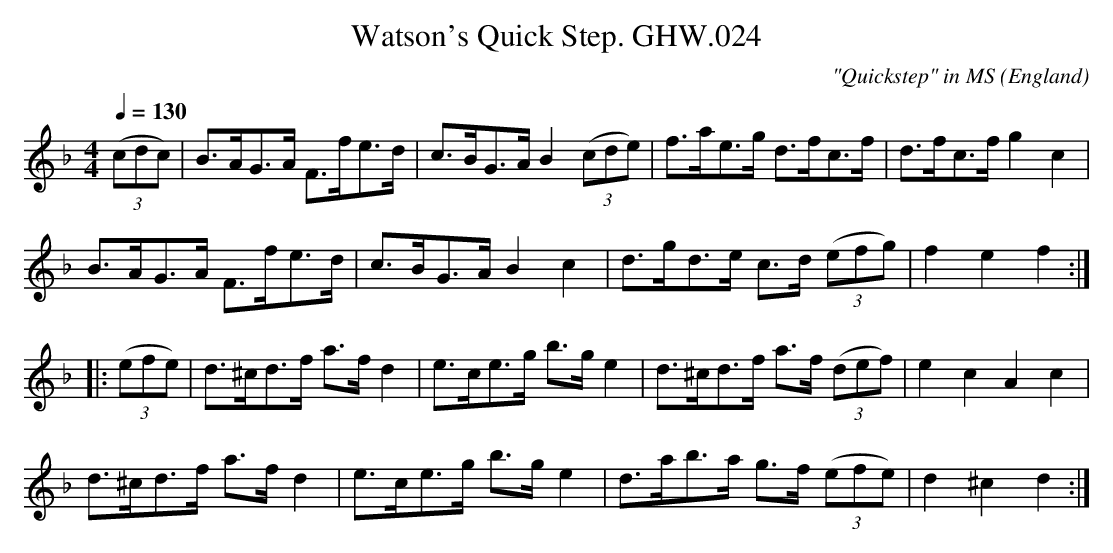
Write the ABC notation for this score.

X:1
T:Watson's Quick Step. GHW.024
C:"Quickstep" in MS
L:1/8
M:4/4
O:England
Q:1/4=130
K:F
((3cdc)|B>AG>A F>fe>d|c>BG>A B2 ((3cde)|f>ae>g d>fc>f|d>fc>f g2 c2|!
B>AG>A F>fe>d|c>BG>A B2 c2|d>gd>e c>d ((3efg)|f2e2f2:|!
|:((3efe)|d>^cd>f a>f d2|e>ce>g b>g e2|d>^cd>f a>f ((3def)|e2 c2 A2 c2|!
d>^cd>f a>f d2|e>ce>g b>g e2|d>ab>a g>f ((3efe)| d2 ^c2 d2:|
